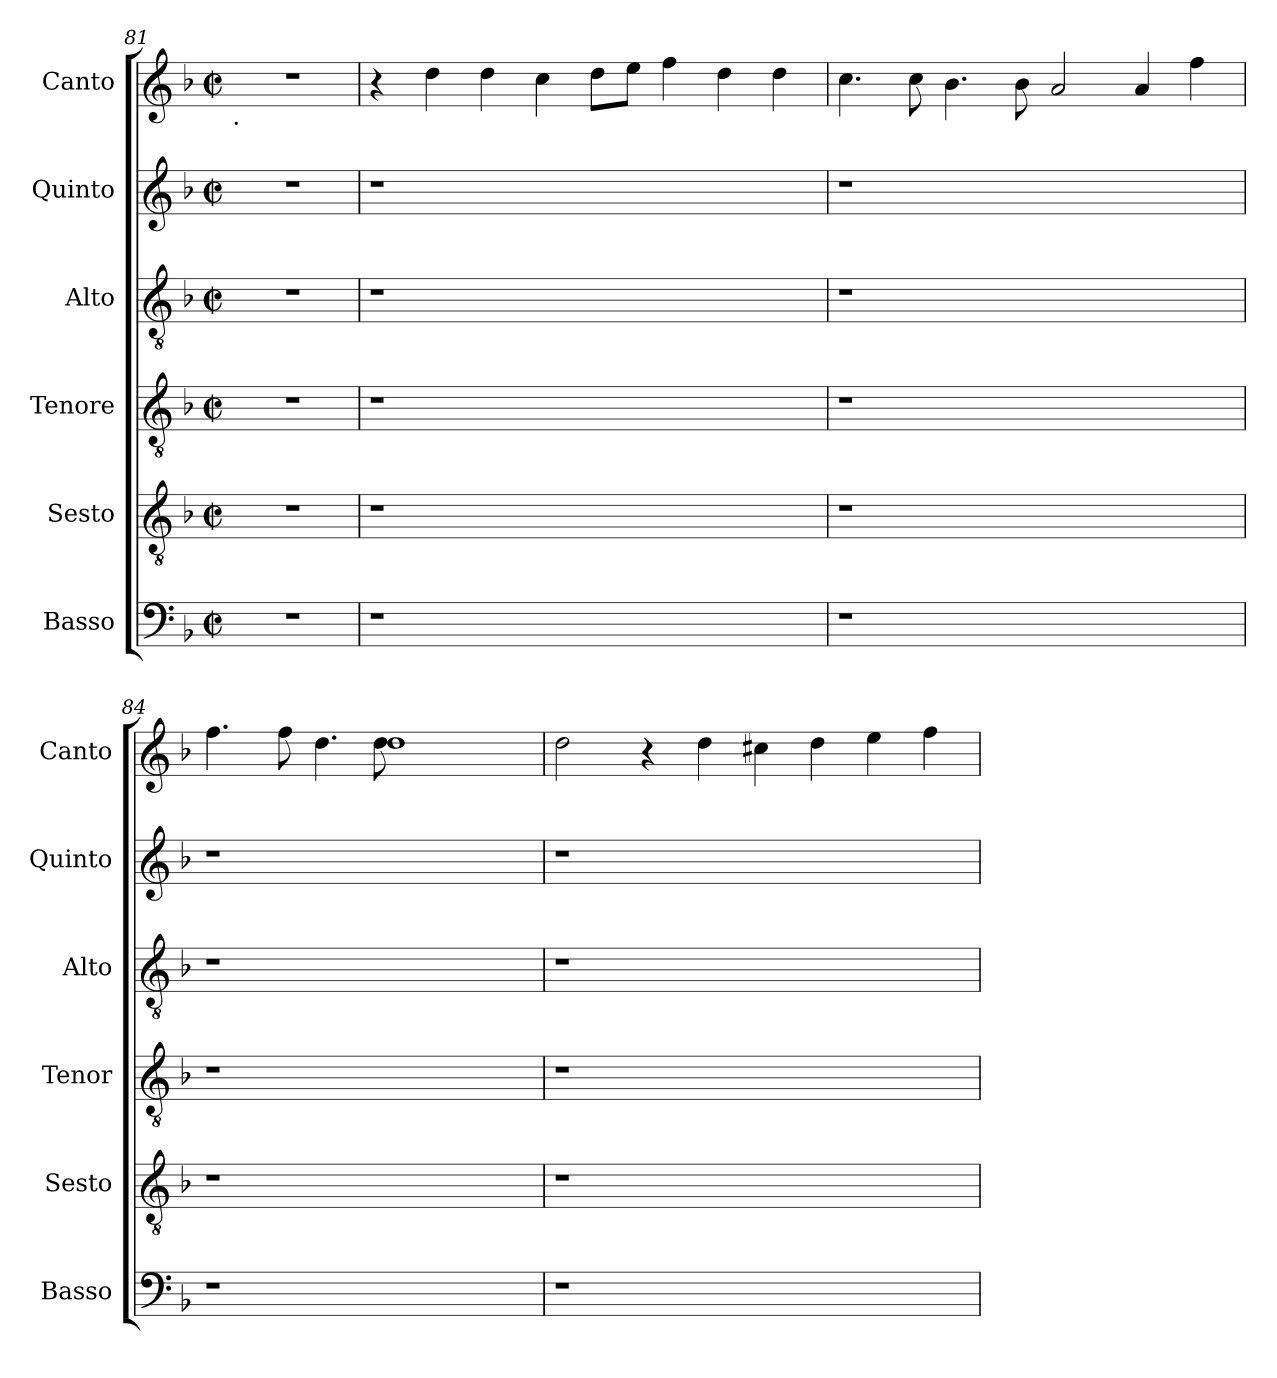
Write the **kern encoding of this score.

**kern	**kern	**kern	**kern	**kern	**kern
*part6	*part5	*part4	*part3	*part2	*part1
*staff6	*staff5	*staff4	*staff3	*staff2	*staff1
*I"Basso	*I"Sesto	*I"Tenore	*I"Alto	*I"Quinto	*I"Canto
*I'Basso	*I'Sesto	*I'Tenor	*I'Alto	*I'Quinto	*I'Canto
*clefF4	*clefGv2	*clefGv2	*clefGv2	*clefG2	*clefG2
*k[b-]	*k[b-]	*k[b-]	*k[b-]	*k[b-]	*k[b-]
*F:	*F:	*F:	*F:	*F:	*F:
*M2/2	*M2/2	*M2/2	*M2/2	*M2/2	*M2/2
*met(c|)	*met(c|)	*met(c|)	*met(c|)	*met(c|)	*met(c|)
=81	=81	=81	=81	=81	=81
!	!	!	!	!	!LO:TX:b:t=.
1r	1r	1r	1r	1r	1r
=82	=82	=82	=82	=82	=82
1r	1r	1r	1r	1r	4r
.	.	.	.	.	4dd\
.	.	.	.	.	4dd\
.	.	.	.	.	4cc\
1ryy	1ryy	1ryy	1ryy	1ryy	8dd\L
.	.	.	.	.	8ee\J
.	.	.	.	.	4ff\
.	.	.	.	.	4dd\
.	.	.	.	.	4dd\
!!LO:LB:g=z
=83	=83	=83	=83	=83	=83
1r	1r	1r	1r	1r	4.cc\
.	.	.	.	.	8cc\
.	.	.	.	.	4.b-\
.	.	.	.	.	8b-\
1ryy	1ryy	1ryy	1ryy	1ryy	2a/
.	.	.	.	.	4a/
.	.	.	.	.	4ff\
=84	=84	=84	=84	=84	=84
*	*	*	*	*	*^
1r	1r	1r	1r	1r	2..ryy	4.ff\
.	.	.	.	.	.	8ff\
.	.	.	.	.	.	4.dd\
.	.	.	.	.	1dd	8dd\
2..ryy	2..ryy	2..ryy	2..ryy	2..ryy	.	2..ryy
*	*	*	*	*	*v	*v
=85	=85	=85	=85	=85	=85
1r	1r	1r	1r	1r	2dd\
.	.	.	.	.	4r
.	.	.	.	.	4dd\
1ryy	1ryy	1ryy	1ryy	1ryy	4cc#X\
.	.	.	.	.	4dd\
.	.	.	.	.	4ee\
.	.	.	.	.	4ff\
=	=	=	=	=	=
*-	*-	*-	*-	*-	*-
